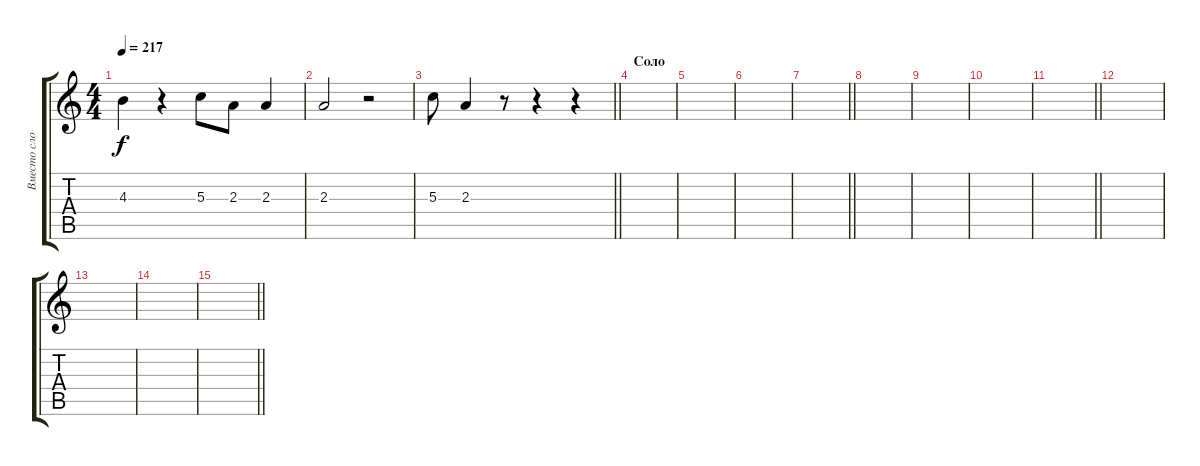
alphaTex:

\track ("Вместо слов" "Вместо сло") {instrument acousticguitarsteel}
\staff {score tabs}
\tuning (E4 B3 G3 D3 A2 E2) {hide}
\ts (4 4)
\tempo 217
\clef g2
\ks c
4.3.4{dy f} r.4 5.3.8 2.3.8 2.3.4 |
2.3.2 r.2 |
\barLineRight lightlight
5.3.8 2.3.4 r.8 r.4 r.4 |
\section ("" "Соло")
|
|
|
\barLineRight lightlight
|
|
|
|
\barLineRight lightlight
|
|
|
|
\barLineRight lightlight
